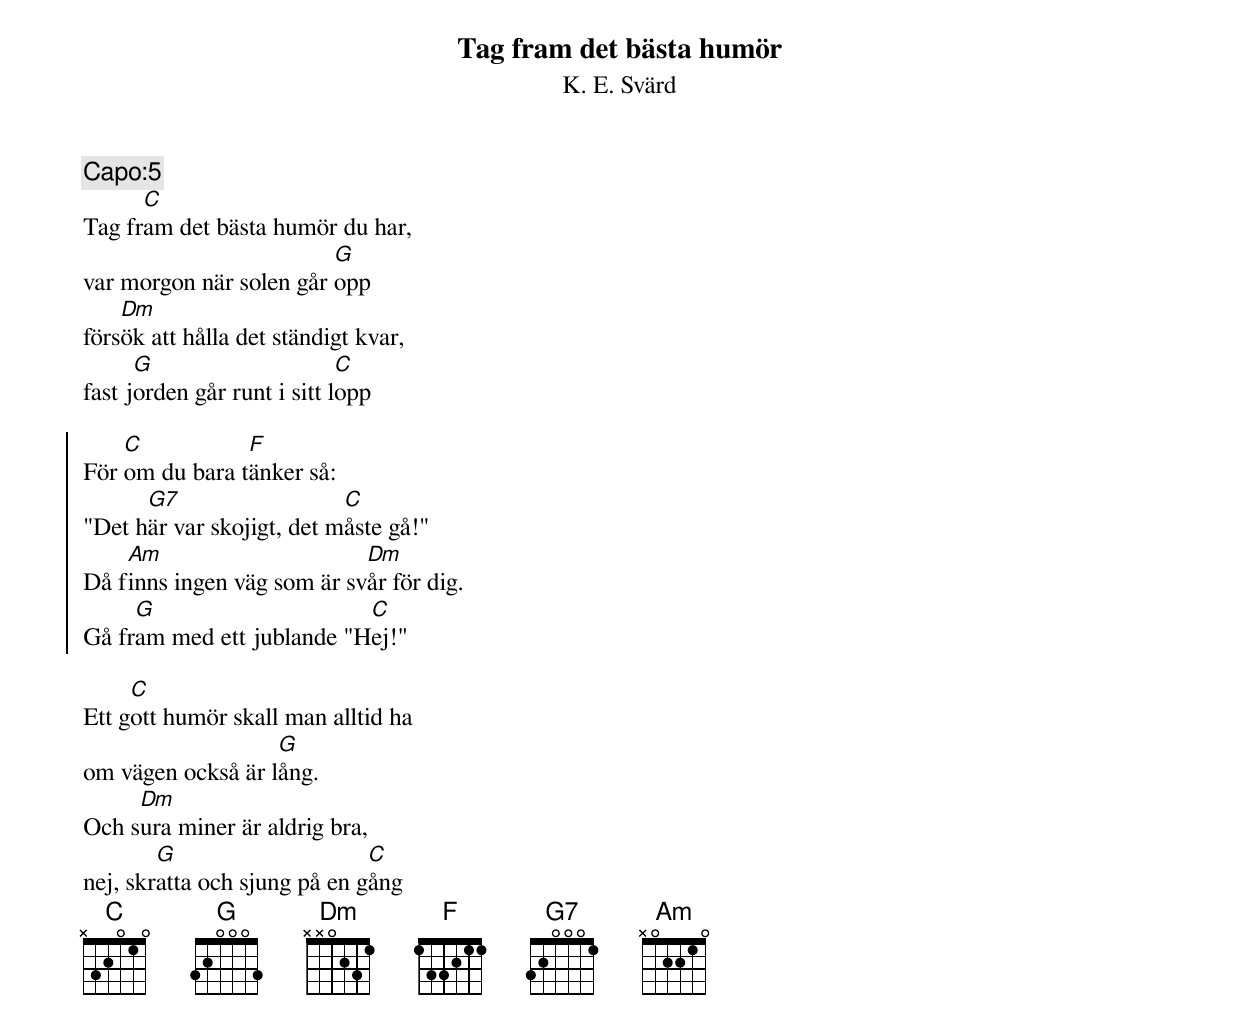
{t:Tag fram det bästa humör}
{st:K. E. Svärd}
{c:Capo:5}
Tag fr[C]am det bästa humör du har,
var morgon när solen går [G]opp
förs[Dm]ök att hålla det ständigt kvar,
fast j[G]orden går runt i sitt l[C]opp

{soc}
För [C]om du bara t[F]änker så:
"Det h[G7]är var skojigt, det m[C]åste gå!"
Då f[Am]inns ingen väg som är sv[Dm]år för dig.
Gå fr[G]am med ett jublande "H[C]ej!"
{eoc}

Ett g[C]ott humör skall man alltid ha
om vägen också är l[G]ång.
Och s[Dm]ura miner är aldrig bra,
nej, skr[G]atta och sjung på en g[C]ång
